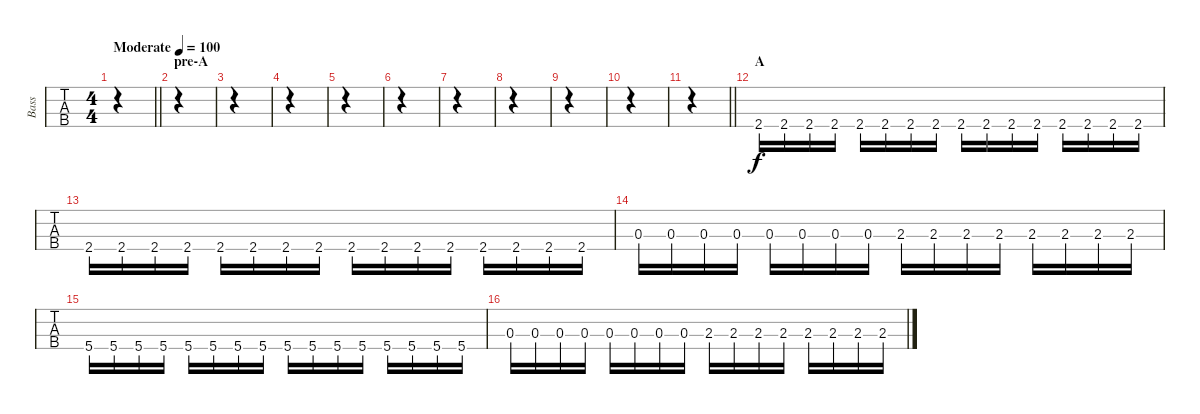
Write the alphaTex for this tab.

\track ("Bass" "Bass") {instrument electricbassfinger}
\staff {tabs}
\tuning (G2 D2 A1 D1) {hide}
\ts (4 4)
\tempo (100 "Moderate")
\clef f4
\barLineRight lightlight
\ks bminor
|
\section ("" "pre-A")
|
|
|
|
|
|
|
|
|
\barLineRight lightlight
|
\section ("" "A")
2.4.16 2.4.16 2.4.16 2.4.16 2.4.16 2.4.16 2.4.16 2.4.16 2.4.16 2.4.16 2.4.16 2.4.16 2.4.16 2.4.16 2.4.16 2.4.16 |
2.4.16 2.4.16 2.4.16 2.4.16 2.4.16 2.4.16 2.4.16 2.4.16 2.4.16 2.4.16 2.4.16 2.4.16 2.4.16 2.4.16 2.4.16 2.4.16 |
0.3.16 0.3.16 0.3.16 0.3.16 0.3.16 0.3.16 0.3.16 0.3.16 2.3.16 2.3.16 2.3.16 2.3.16 2.3.16 2.3.16 2.3.16 2.3.16 |
5.4.16 5.4.16 5.4.16 5.4.16 5.4.16 5.4.16 5.4.16 5.4.16 5.4.16 5.4.16 5.4.16 5.4.16 5.4.16 5.4.16 5.4.16 5.4.16 |
0.3.16 0.3.16 0.3.16 0.3.16 0.3.16 0.3.16 0.3.16 0.3.16 2.3.16 2.3.16 2.3.16 2.3.16 2.3.16 2.3.16 2.3.16 2.3.16
